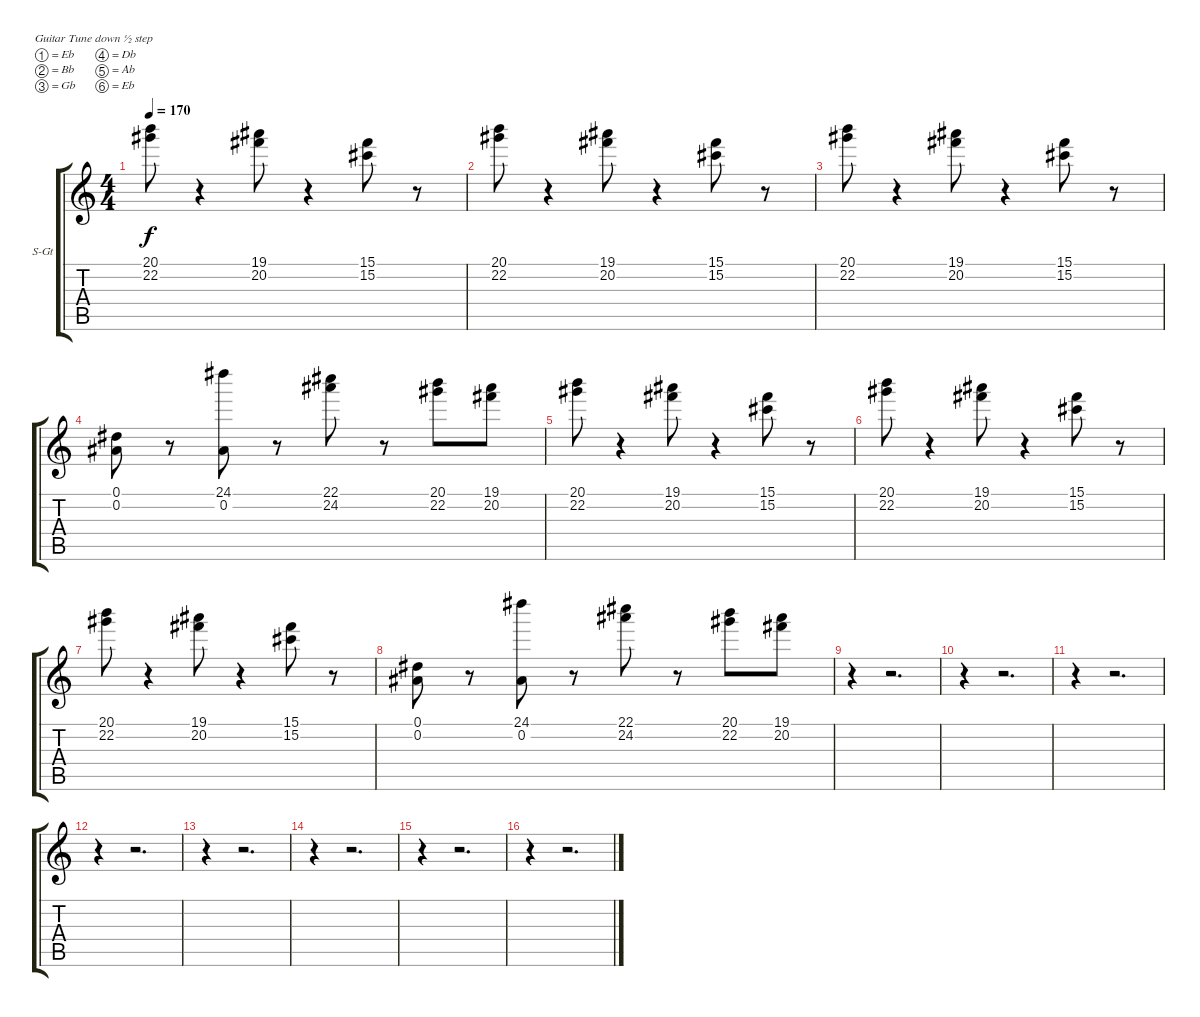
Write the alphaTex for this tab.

\bracketExtendMode groupsimilarinstruments
\firstSystemTrackNameOrientation horizontal
\otherSystemsTrackNameOrientation horizontal
\track ("Дмитрий Иванов" "S-Gt") {instrument stringensemble1}
\staff {score tabs}
\tuning (Eb4 Bb3 Gb3 Db3 Ab2 Eb2)
\displaytranspose 12
\ts (4 4)
\tempo 170
\clef g2
\ks c
(20.1 22.2).8{dy f} r.4 (19.1 20.2).8 r.4 (15.1 15.2).8 r.8 |
(20.1 22.2).8 r.4 (19.1 20.2).8 r.4 (15.1 15.2).8 r.8 |
(20.1 22.2).8 r.4 (19.1 20.2).8 r.4 (15.1 15.2).8 r.8 |
(0.1 0.2).8 r.8 (24.1 0.2).8 r.8 (22.1 24.2).8 r.8 (20.1 22.2).8 (19.1 20.2).8 |
(20.1 22.2).8 r.4 (19.1 20.2).8 r.4 (15.1 15.2).8 r.8 |
(20.1 22.2).8 r.4 (19.1 20.2).8 r.4 (15.1 15.2).8 r.8 |
(20.1 22.2).8 r.4 (19.1 20.2).8 r.4 (15.1 15.2).8 r.8 |
(0.1 0.2).8 r.8 (24.1 0.2).8 r.8 (22.1 24.2).8 r.8 (20.1 22.2).8 (19.1 20.2).8 |
r.4 r.2{d} |
r.4 r.2{d} |
r.4 r.2{d} |
r.4 r.2{d} |
r.4 r.2{d} |
r.4 r.2{d} |
r.4 r.2{d} |
r.4 r.2{d}
